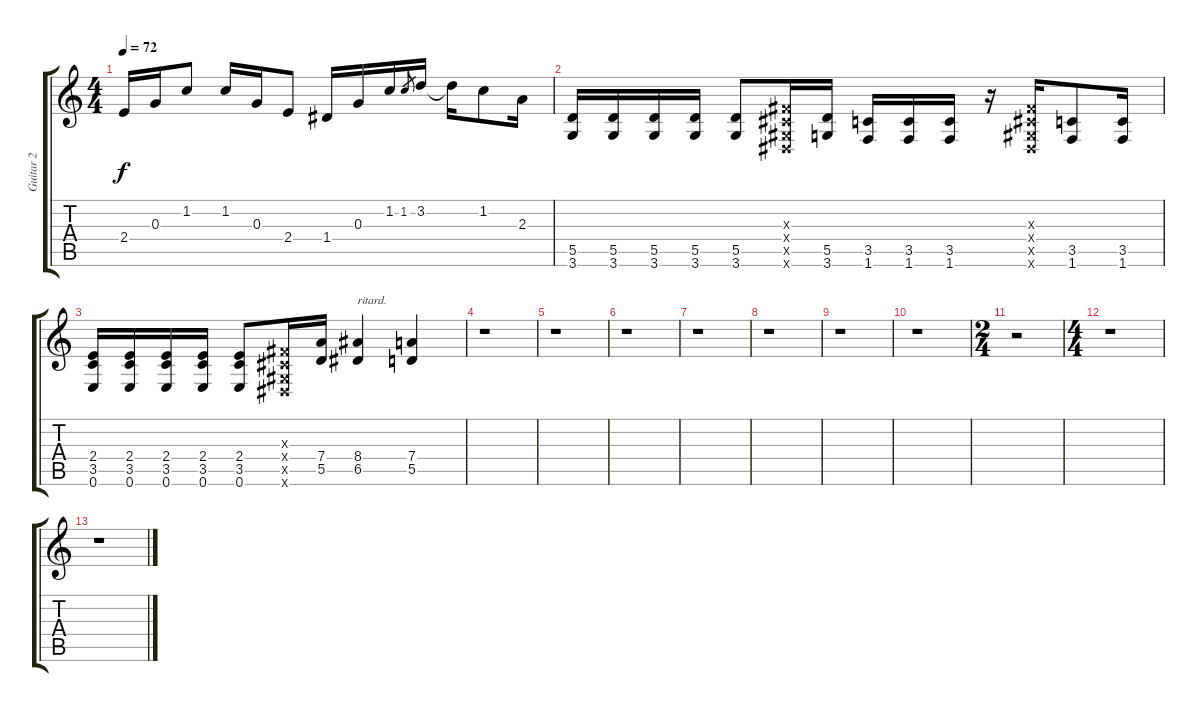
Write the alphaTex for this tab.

\track ("Guitar 2" "Guitar 2") {instrument electricguitarclean}
\staff {score tabs}
\tuning (E4 B3 G3 D3 A2 E2) {hide}
\ts (4 4)
\tempo 72
\clef g2
\ks c
2.4.16{dy f} 0.3.16 1.2.8 1.2.16 0.3.16 2.4.8 1.4.16 0.3.16 1.2.16 1.2.8{gr} 3.2.16 3.2{t}.16 1.2.8 2.3.16 |
(5.5 3.6).16 (5.5 3.6).16 (5.5 3.6).16 (5.5 3.6).16 (5.5 3.6).8 (-1.3{x} -1.4{x} -1.5{x} -1.6{x}).16 (5.5 3.6).16 (3.5 1.6).16 (3.5 1.6).16 (3.5 1.6).16 r.16 (-1.3{x} -1.4{x} -1.5{x} -1.6{x}).16 (3.5 1.6).8 (3.5 1.6).16 |
(2.4 3.5 0.6).16 (2.4 3.5 0.6).16 (2.4 3.5 0.6).16 (2.4 3.5 0.6).16 (2.4 3.5 0.6).8 (-1.3{x} -1.4{x} -1.5{x} -1.6{x}).16 (7.4 5.5).16 (8.4 6.5).4{txt "ritard."} (7.4 5.5).4 |
r.1 |
r.1 |
r.1 |
r.1 |
r.1 |
r.1 |
r.1 |
\ts (2 4)
r.2 |
\ts (4 4)
r.1 |
r.1
